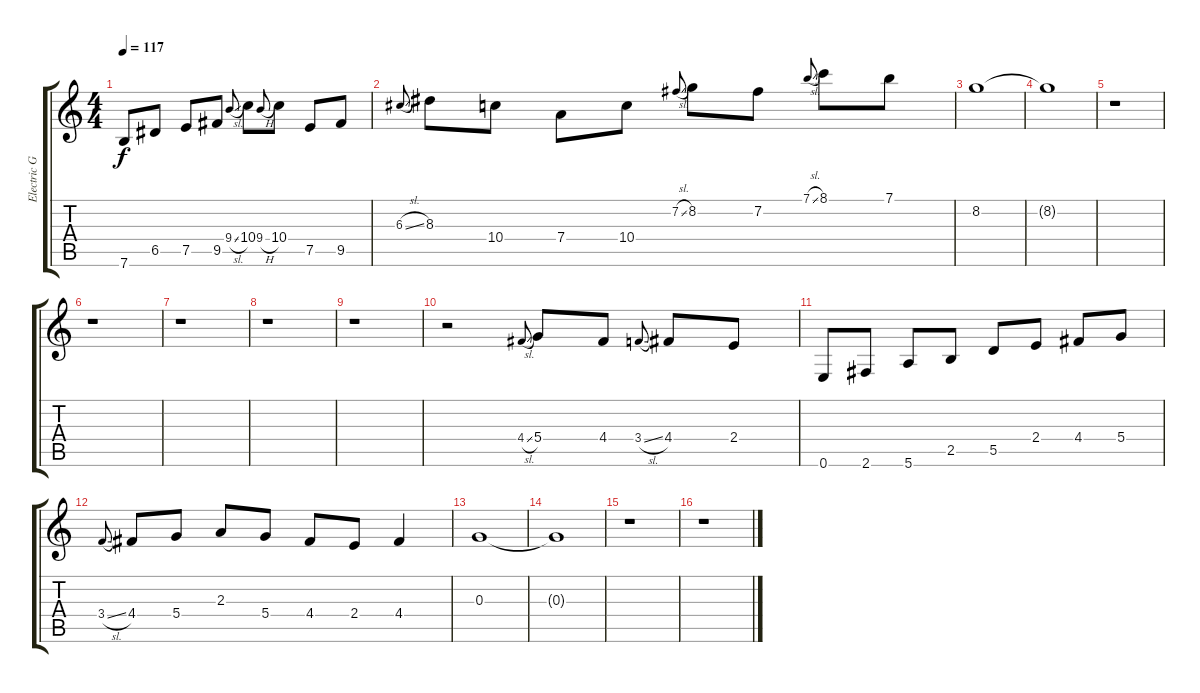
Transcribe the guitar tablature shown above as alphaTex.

\track ("Electric Guitar" "Electric G") {instrument electricguitarjazz}
\staff {score tabs}
\tuning (E4 B3 G3 D3 A2 E2) {hide}
\ts (4 4)
\tempo 117
\clef g2
\ks c
7.6.8{dy f} 6.5.8 7.5.8 9.5.8 9.4{sl}.8{gr onbeat} 10.4.8 9.4{h}.8{gr onbeat} 10.4.8 7.5.8 9.5.8 |
6.3{sl}.8{gr onbeat} 8.3.8 10.4.8 7.4.8 10.4.8 7.2{sl}.8{gr onbeat} 8.2.8 7.2.8 7.1{sl}.8{gr onbeat} 8.1.8 7.1.8 |
8.2.1 |
8.2{t}.1 |
r.1 |
r.1 |
r.1 |
r.1 |
r.1 |
r.2 4.4{sl}.8{gr onbeat} 5.4.8 4.4.8 3.4{sl}.8{gr onbeat} 4.4.8 2.4.8 |
0.6.8 2.6.8 5.6.8 2.5.8 5.5.8 2.4.8 4.4.8 5.4.8 |
3.4{sl}.8{gr onbeat} 4.4.8 5.4.8 2.3.8 5.4.8 4.4.8 2.4.8 4.4.4 |
0.3.1 |
0.3{t}.1 |
r.1 |
r.1
